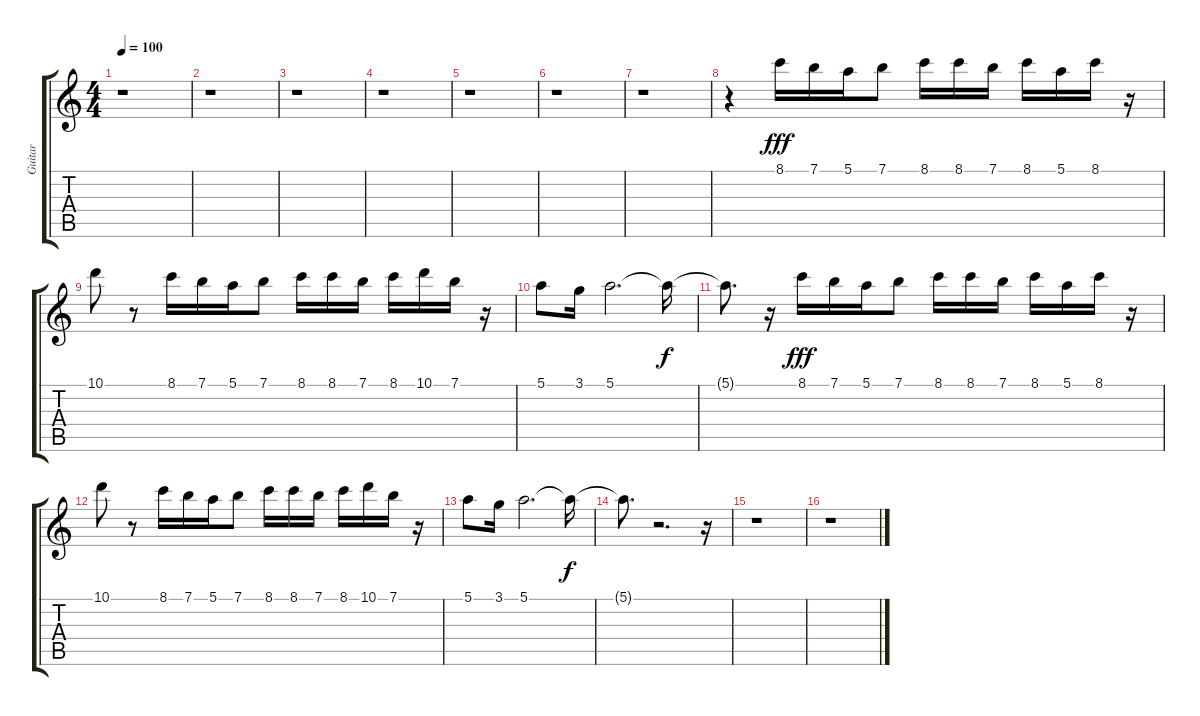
\track ("Guitar" "Guitar") {instrument distortionguitar}
\staff {score tabs}
\tuning (E4 B3 G3 D3 A2 E2) {hide}
\ts (4 4)
\tempo 100
\clef g2
\ks c
r.1{dy f} |
r.1 |
r.1 |
r.1 |
r.1 |
r.1 |
r.1 |
r.4 8.1.16{dy fff} 7.1.16 5.1.16 7.1.8 8.1.16 8.1.16 7.1.16 8.1.16 5.1.16 8.1.16 r.16 |
10.1.8 r.8 8.1.16 7.1.16 5.1.16 7.1.8 8.1.16 8.1.16 7.1.16 8.1.16 10.1.16 7.1.16 r.16 |
5.1.8 3.1.16 5.1.2{d} 5.1{t}.16{dy f} |
5.1{t}.8{d} r.16 8.1.16{dy fff} 7.1.16 5.1.16 7.1.8 8.1.16 8.1.16 7.1.16 8.1.16 5.1.16 8.1.16 r.16 |
10.1.8 r.8 8.1.16 7.1.16 5.1.16 7.1.8 8.1.16 8.1.16 7.1.16 8.1.16 10.1.16 7.1.16 r.16 |
5.1.8 3.1.16 5.1.2{d} 5.1{t}.16{dy f} |
5.1{t}.8{d} r.2{d} r.16 |
r.1 |
r.1
